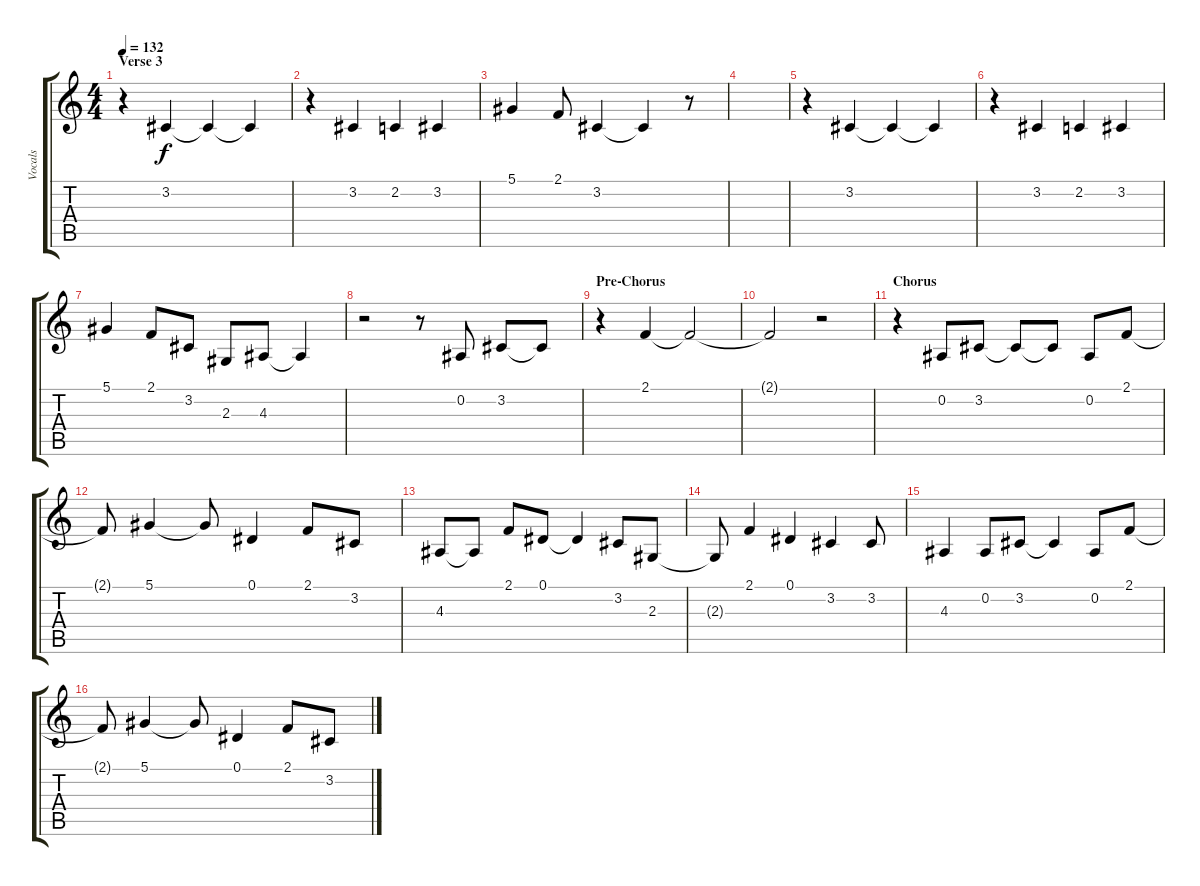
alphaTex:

\track ("Vocals" "Vocals") {instrument violin}
\staff {score tabs}
\tuning (Eb4 Bb3 Gb3 Db3 Ab2 Eb2) {hide}
\ts (4 4)
\section ("" "Verse 3")
\tempo 132
\clef g2
\ks c
r.4{dy f} 3.2.4 3.2{t}.4 3.2{t}.4 |
r.4 3.2.4 2.2.4 3.2.4 |
5.1.4 2.1.8 3.2.4 3.2{t}.4 r.8 |
|
r.4 3.2.4 3.2{t}.4 3.2{t}.4 |
r.4 3.2.4 2.2.4 3.2.4 |
5.1.4 2.1.8 3.2.8 2.3.8 4.3.8 4.3{t}.4 |
r.2 r.8 0.2.8 3.2.8 3.2{t}.8 |
\section ("" "Pre-Chorus")
r.4 2.1.4 2.1{t}.2 |
2.1{t}.2 r.2 |
\section ("" "Chorus")
r.4 0.2.8 3.2.8 3.2{t}.8 3.2{t}.8 0.2.8 2.1.8 |
2.1{t}.8 5.1.4 5.1{t}.8 0.1.4 2.1.8 3.2.8 |
4.3.8 4.3{t}.8 2.1.8 0.1.8 0.1{t}.4 3.2.8 2.3.8 |
2.3{t}.8 2.1.4 0.1.4 3.2.4 3.2.8 |
4.3.4 0.2.8 3.2.8 3.2{t}.4 0.2.8 2.1.8 |
2.1{t}.8 5.1.4 5.1{t}.8 0.1.4 2.1.8 3.2.8
